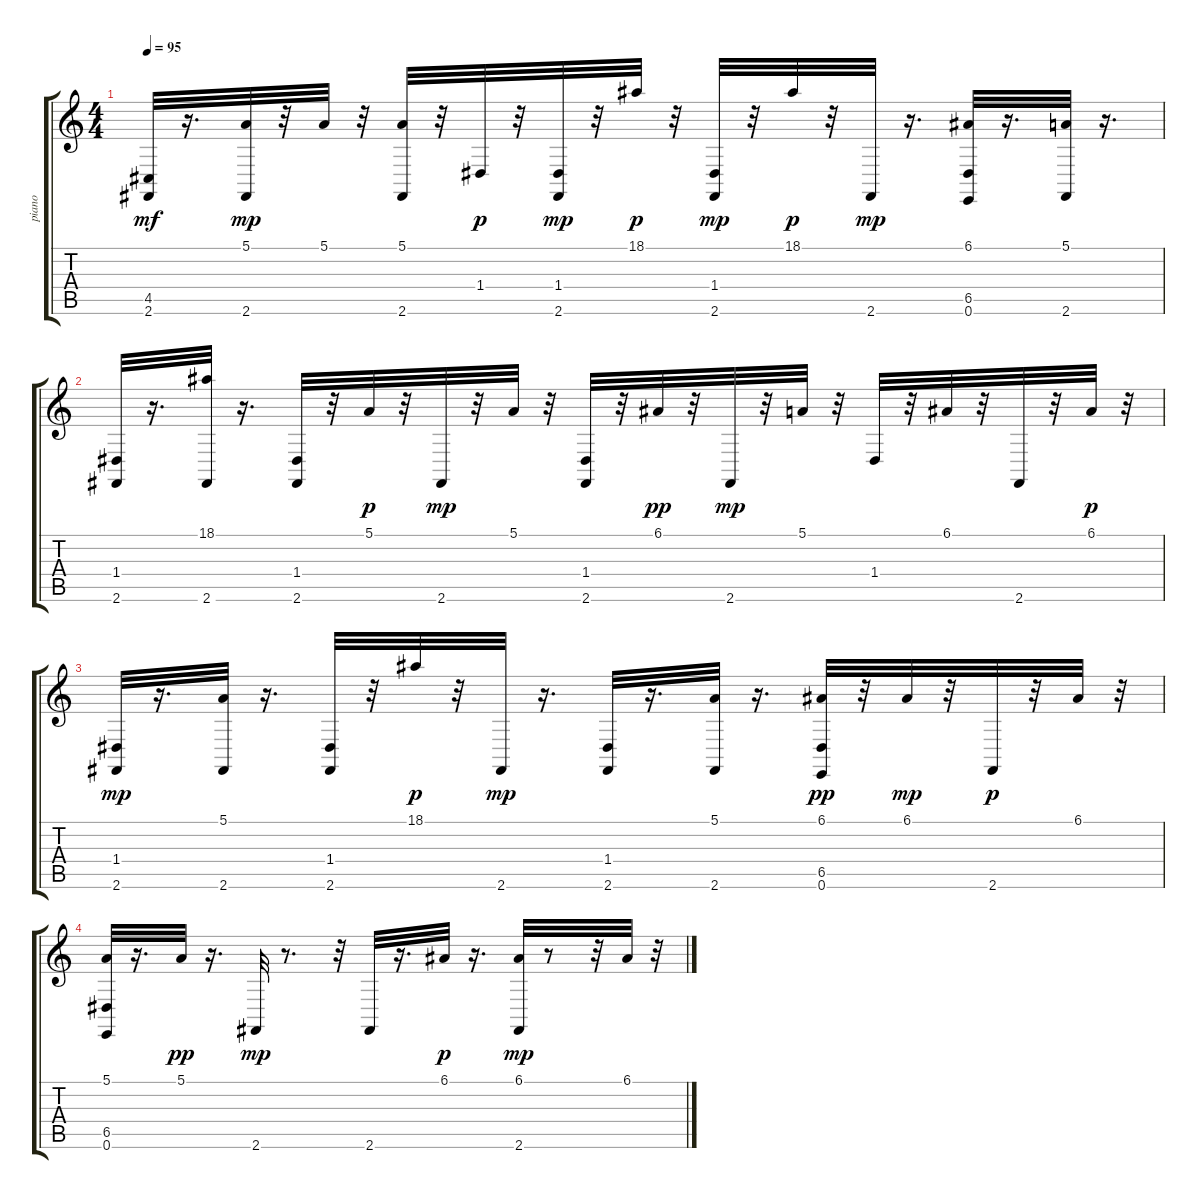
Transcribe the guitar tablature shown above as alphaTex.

\track ("piano" "piano") {instrument acousticgrandpiano}
\staff {score tabs}
\tuning (E4 B3 G3 D3 A2 E2) {hide}
\ts (4 4)
\tempo 95
\clef g2
\ks c
(4.5 2.6).32{dy mf} r.16{d} (5.1 2.6).32{dy mp} r.32 5.1.32 r.32 (5.1 2.6).32 r.32 1.4.32{dy p} r.32 (1.4 2.6).32{dy mp} r.32 18.1.32{dy p} r.32 (1.4 2.6).32{dy mp} r.32 18.1.32{dy p} r.32 2.6.32{dy mp} r.16{d} (6.1 6.5 0.6).32 r.16{d} (5.1 2.6).32 r.16{d} |
(1.4 2.6).32 r.16{d} (18.1 2.6).32 r.16{d} (1.4 2.6).32 r.32 5.1.32{dy p} r.32 2.6.32{dy mp} r.32 5.1.32 r.32 (1.4 2.6).32 r.32 6.1.32{dy pp} r.32 2.6.32{dy mp} r.32 5.1.32 r.32 1.4.32 r.32 6.1.32 r.32 2.6.32 r.32 6.1.32{dy p} r.32 |
(1.4 2.6).32{dy mp} r.16{d} (5.1 2.6).32 r.16{d} (1.4 2.6).32 r.32 18.1.32{dy p} r.32 2.6.32{dy mp} r.16{d} (1.4 2.6).32 r.16{d} (5.1 2.6).32 r.16{d} (6.1 6.5 0.6).32{dy pp} r.32 6.1.32{dy mp} r.32 2.6.32{dy p} r.32 6.1.32 r.32 |
(5.1 6.5 0.6).32 r.16{d} 5.1.32{dy pp} r.16{d} 2.6.32{dy mp} r.8{d} r.32 2.6.32 r.16{d} 6.1.32{dy p} r.16{d} (6.1 2.6).32{dy mp} r.8 r.32 6.1.32 r.32
